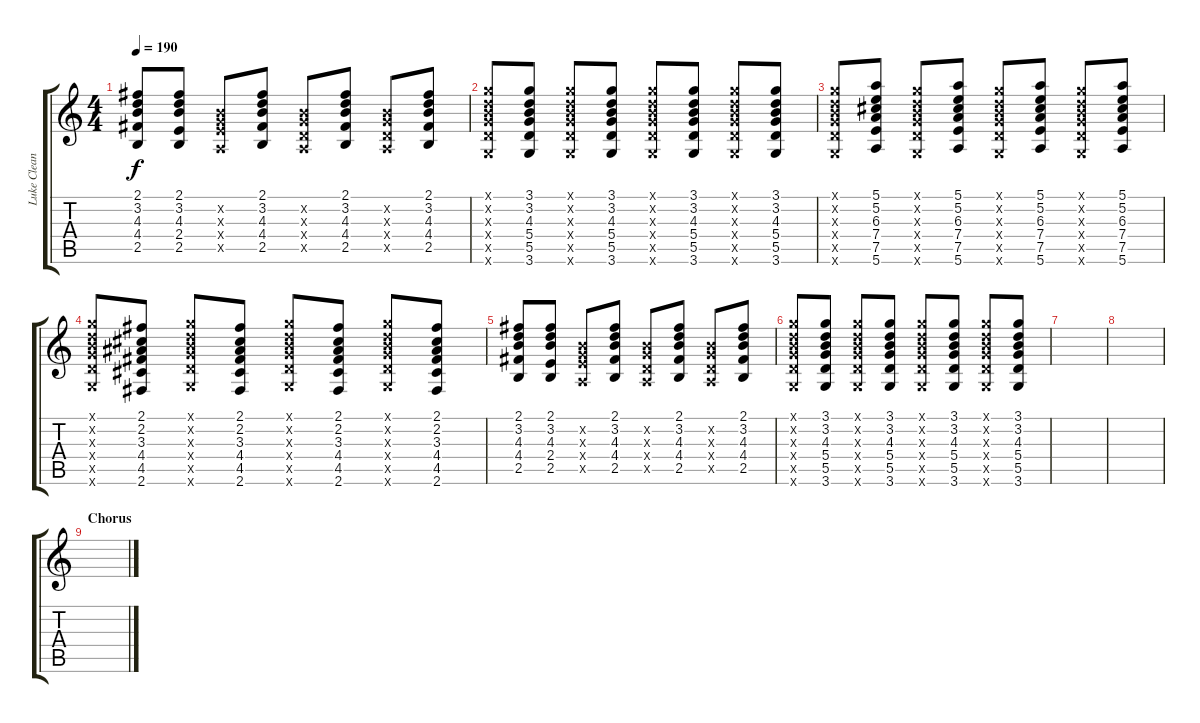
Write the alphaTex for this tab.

\track ("Luke Clean" "Luke Clean") {instrument electricguitarclean}
\staff {score tabs}
\tuning (E4 B3 G3 D3 A2 E2) {hide}
\ts (4 4)
\tempo 190
\clef g2
\ks c
(2.1 3.2 4.3 4.4 2.5).8{dy f} (2.1 3.2 4.3 2.4 2.5).8 (0.2{x} 0.3{x} 2.4{x} 0.5{x}).8 (2.1 3.2 4.3 4.4 2.5).8 (0.2{x} 0.3{x} 0.4{x} 0.5{x}).8 (2.1 3.2 4.3 4.4 2.5).8 (0.2{x} 0.3{x} 0.4{x} 0.5{x}).8 (2.1 3.2 4.3 4.4 2.5).8 |
(3.1{x} 3.2{x} 4.3{x} 5.4{x} 5.5{x} 3.6{x}).8 (3.1 3.2 4.3 5.4 5.5 3.6).8 (3.1{x} 3.2{x} 4.3{x} 5.4{x} 5.5{x} 3.6{x}).8 (3.1 3.2 4.3 5.4 5.5 3.6).8 (3.1{x} 3.2{x} 4.3{x} 5.4{x} 5.5{x} 3.6{x}).8 (3.1 3.2 4.3 5.4 5.5 3.6).8 (3.1{x} 3.2{x} 4.3{x} 5.4{x} 5.5{x} 3.6{x}).8 (3.1 3.2 4.3 5.4 5.5 3.6).8 |
(3.1{x} 3.2{x} 4.3{x} 5.4{x} 5.5{x} 3.6{x}).8 (5.1 5.2 6.3 7.4 7.5 5.6).8 (3.1{x} 3.2{x} 4.3{x} 5.4{x} 5.5{x} 3.6{x}).8 (5.1 5.2 6.3 7.4 7.5 5.6).8 (3.1{x} 3.2{x} 4.3{x} 5.4{x} 5.5{x} 3.6{x}).8 (5.1 5.2 6.3 7.4 7.5 5.6).8 (3.1{x} 3.2{x} 4.3{x} 5.4{x} 5.5{x} 3.6{x}).8 (5.1 5.2 6.3 7.4 7.5 5.6).8 |
(3.1{x} 3.2{x} 4.3{x} 5.4{x} 5.5{x} 3.6{x}).8 (2.1 2.2 3.3 4.4 4.5 2.6).8 (3.1{x} 3.2{x} 4.3{x} 5.4{x} 5.5{x} 3.6{x}).8 (2.1 2.2 3.3 4.4 4.5 2.6).8 (3.1{x} 3.2{x} 4.3{x} 5.4{x} 5.5{x} 3.6{x}).8 (2.1 2.2 3.3 4.4 4.5 2.6).8 (3.1{x} 3.2{x} 4.3{x} 5.4{x} 5.5{x} 3.6{x}).8 (2.1 2.2 3.3 4.4 4.5 2.6).8 |
(2.1 3.2 4.3 4.4 2.5).8 (2.1 3.2 4.3 2.4 2.5).8 (0.2{x} 0.3{x} 2.4{x} 0.5{x}).8 (2.1 3.2 4.3 4.4 2.5).8 (0.2{x} 0.3{x} 0.4{x} 0.5{x}).8 (2.1 3.2 4.3 4.4 2.5).8 (0.2{x} 0.3{x} 0.4{x} 0.5{x}).8 (2.1 3.2 4.3 4.4 2.5).8 |
(3.1{x} 3.2{x} 4.3{x} 5.4{x} 5.5{x} 3.6{x}).8 (3.1 3.2 4.3 5.4 5.5 3.6).8 (3.1{x} 3.2{x} 4.3{x} 5.4{x} 5.5{x} 3.6{x}).8 (3.1 3.2 4.3 5.4 5.5 3.6).8 (3.1{x} 3.2{x} 4.3{x} 5.4{x} 5.5{x} 3.6{x}).8 (3.1 3.2 4.3 5.4 5.5 3.6).8 (3.1{x} 3.2{x} 4.3{x} 5.4{x} 5.5{x} 3.6{x}).8 (3.1 3.2 4.3 5.4 5.5 3.6).8 |
|
|
\section ("" "Chorus")
